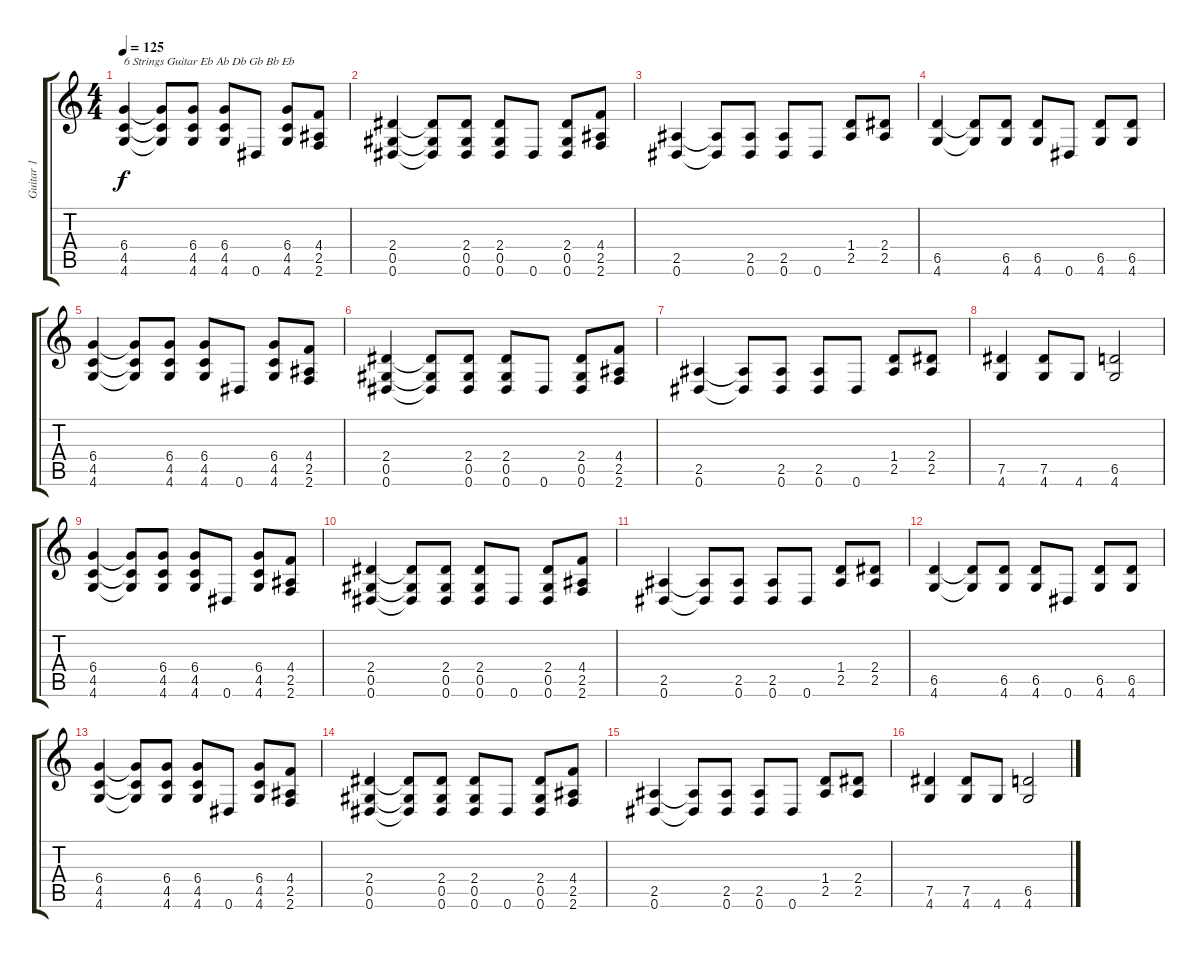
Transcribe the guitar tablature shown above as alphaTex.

\track ("Guitar 1" "Guitar 1") {instrument distortionguitar}
\staff {score tabs}
\tuning (Eb4 Bb3 Gb3 Db3 Ab2 Eb2) {hide}
\ts (4 4)
\tempo 125
\clef g2
\ks c
(6.4 4.5 4.6).4{txt "6 Strings Guitar Eb Ab Db Gb Bb Eb" dy f instrument distortionguitar} (6.4{t} 4.5{t} 4.6{t}).8 (6.4 4.5 4.6).8 (6.4 4.5 4.6).8 0.6.8 (6.4 4.5 4.6).8 (4.4 2.5 2.6).8 |
(2.4 0.5 0.6).4 (2.4{t} 0.5{t} 0.6{t}).8 (2.4 0.5 0.6).8 (2.4 0.5 0.6).8 0.6.8 (2.4 0.5 0.6).8 (4.4 2.5 2.6).8 |
(2.5 0.6).4 (2.5{t} 0.6{t}).8 (2.5 0.6).8 (2.5 0.6).8 0.6.8 (1.4 2.5).8 (2.4 2.5).8 |
(6.5 4.6).4 (6.5{t} 4.6{t}).8 (6.5 4.6).8 (6.5 4.6).8 0.6.8 (6.5 4.6).8 (6.5 4.6).8 |
(6.4 4.5 4.6).4 (6.4{t} 4.5{t} 4.6{t}).8 (6.4 4.5 4.6).8 (6.4 4.5 4.6).8 0.6.8 (6.4 4.5 4.6).8 (4.4 2.5 2.6).8 |
(2.4 0.5 0.6).4 (2.4{t} 0.5{t} 0.6{t}).8 (2.4 0.5 0.6).8 (2.4 0.5 0.6).8 0.6.8 (2.4 0.5 0.6).8 (4.4 2.5 2.6).8 |
(2.5 0.6).4 (2.5{t} 0.6{t}).8 (2.5 0.6).8 (2.5 0.6).8 0.6.8 (1.4 2.5).8 (2.4 2.5).8 |
(7.5 4.6).4 (7.5 4.6).8 4.6.8 (6.5 4.6).2 |
(6.4 4.5 4.6).4 (6.4{t} 4.5{t} 4.6{t}).8 (6.4 4.5 4.6).8 (6.4 4.5 4.6).8 0.6.8 (6.4 4.5 4.6).8 (4.4 2.5 2.6).8 |
(2.4 0.5 0.6).4 (2.4{t} 0.5{t} 0.6{t}).8 (2.4 0.5 0.6).8 (2.4 0.5 0.6).8 0.6.8 (2.4 0.5 0.6).8 (4.4 2.5 2.6).8 |
(2.5 0.6).4 (2.5{t} 0.6{t}).8 (2.5 0.6).8 (2.5 0.6).8 0.6.8 (1.4 2.5).8 (2.4 2.5).8 |
(6.5 4.6).4 (6.5{t} 4.6{t}).8 (6.5 4.6).8 (6.5 4.6).8 0.6.8 (6.5 4.6).8 (6.5 4.6).8 |
(6.4 4.5 4.6).4 (6.4{t} 4.5{t} 4.6{t}).8 (6.4 4.5 4.6).8 (6.4 4.5 4.6).8 0.6.8 (6.4 4.5 4.6).8 (4.4 2.5 2.6).8 |
(2.4 0.5 0.6).4 (2.4{t} 0.5{t} 0.6{t}).8 (2.4 0.5 0.6).8 (2.4 0.5 0.6).8 0.6.8 (2.4 0.5 0.6).8 (4.4 2.5 2.6).8 |
(2.5 0.6).4 (2.5{t} 0.6{t}).8 (2.5 0.6).8 (2.5 0.6).8 0.6.8 (1.4 2.5).8 (2.4 2.5).8 |
(7.5 4.6).4 (7.5 4.6).8 4.6.8 (6.5 4.6).2
